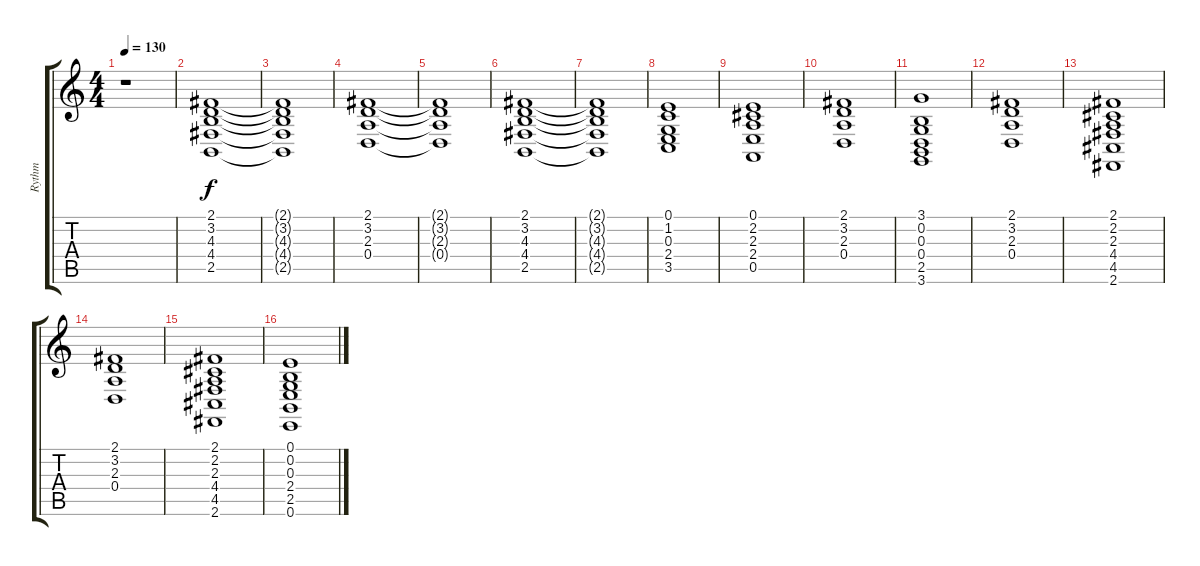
\track ("Rythm" "Rythm") {instrument stringensemble1}
\staff {score tabs}
\tuning (E4 B3 G3 D3 A2 E2) {hide}
\ts (4 4)
\tempo 130
\clef g2
\ks c
r.1{dy f instrument stringensemble1} |
(2.1 3.2 4.3 4.4 2.5).1 |
(2.1{t} 3.2{t} 4.3{t} 4.4{t} 2.5{t}).1 |
(2.1 3.2 2.3 0.4).1 |
(2.1{t} 3.2{t} 2.3{t} 0.4{t}).1 |
(2.1 3.2 4.3 4.4 2.5).1 |
(2.1{t} 3.2{t} 4.3{t} 4.4{t} 2.5{t}).1 |
(0.1 1.2 0.3 2.4 3.5).1 |
(0.1 2.2 2.3 2.4 0.5).1 |
(2.1 3.2 2.3 0.4).1 |
(3.1 0.2 0.3 0.4 2.5 3.6).1 |
(2.1 3.2 2.3 0.4).1 |
(2.1 2.2 2.3 4.4 4.5 2.6).1 |
(2.1 3.2 2.3 0.4).1 |
(2.1 2.2 2.3 4.4 4.5 2.6).1 |
(0.1 0.2 0.3 2.4 2.5 0.6).1
